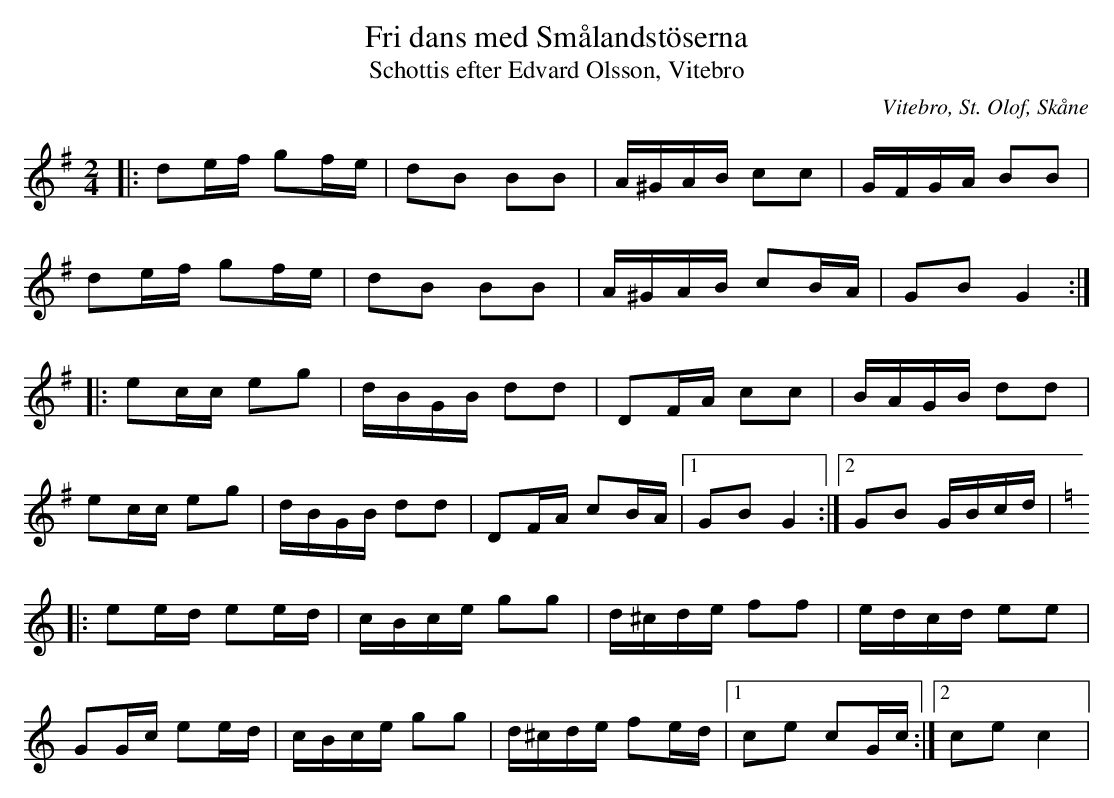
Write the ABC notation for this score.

X:1
T:Fri dans med Smålandstöserna
T:Schottis efter Edvard Olsson, Vitebro
O:Vitebro, St. Olof, Skåne
M:2/4
L:1/8
K:G
|:de/f/ gf/e/ | dB BB | A/^G/A/B/ cc | G/F/G/A/ BB |
de/f/ gf/e/ | dB BB | A/^G/A/B/ cB/A/ | GB G2 :|
|: ec/c/ eg | d/B/G/B/ dd | DF/A/ cc | B/A/G/B/ dd |
ec/c/ eg | d/B/G/B/ dd | DF/A/ cB/A/ |1 GB G2 :|2 GB G/B/c/d/ |
K:C
|:ee/d/ ee/d/ | c/B/c/e/ gg | d/^c/d/e/ ff | e/d/c/d/ ee |
GG/c/ ee/d/ | c/B/c/e/ gg | d/^c/d/e/ fe/d/ |1 ce cG/c/ :|2 ce c2|
